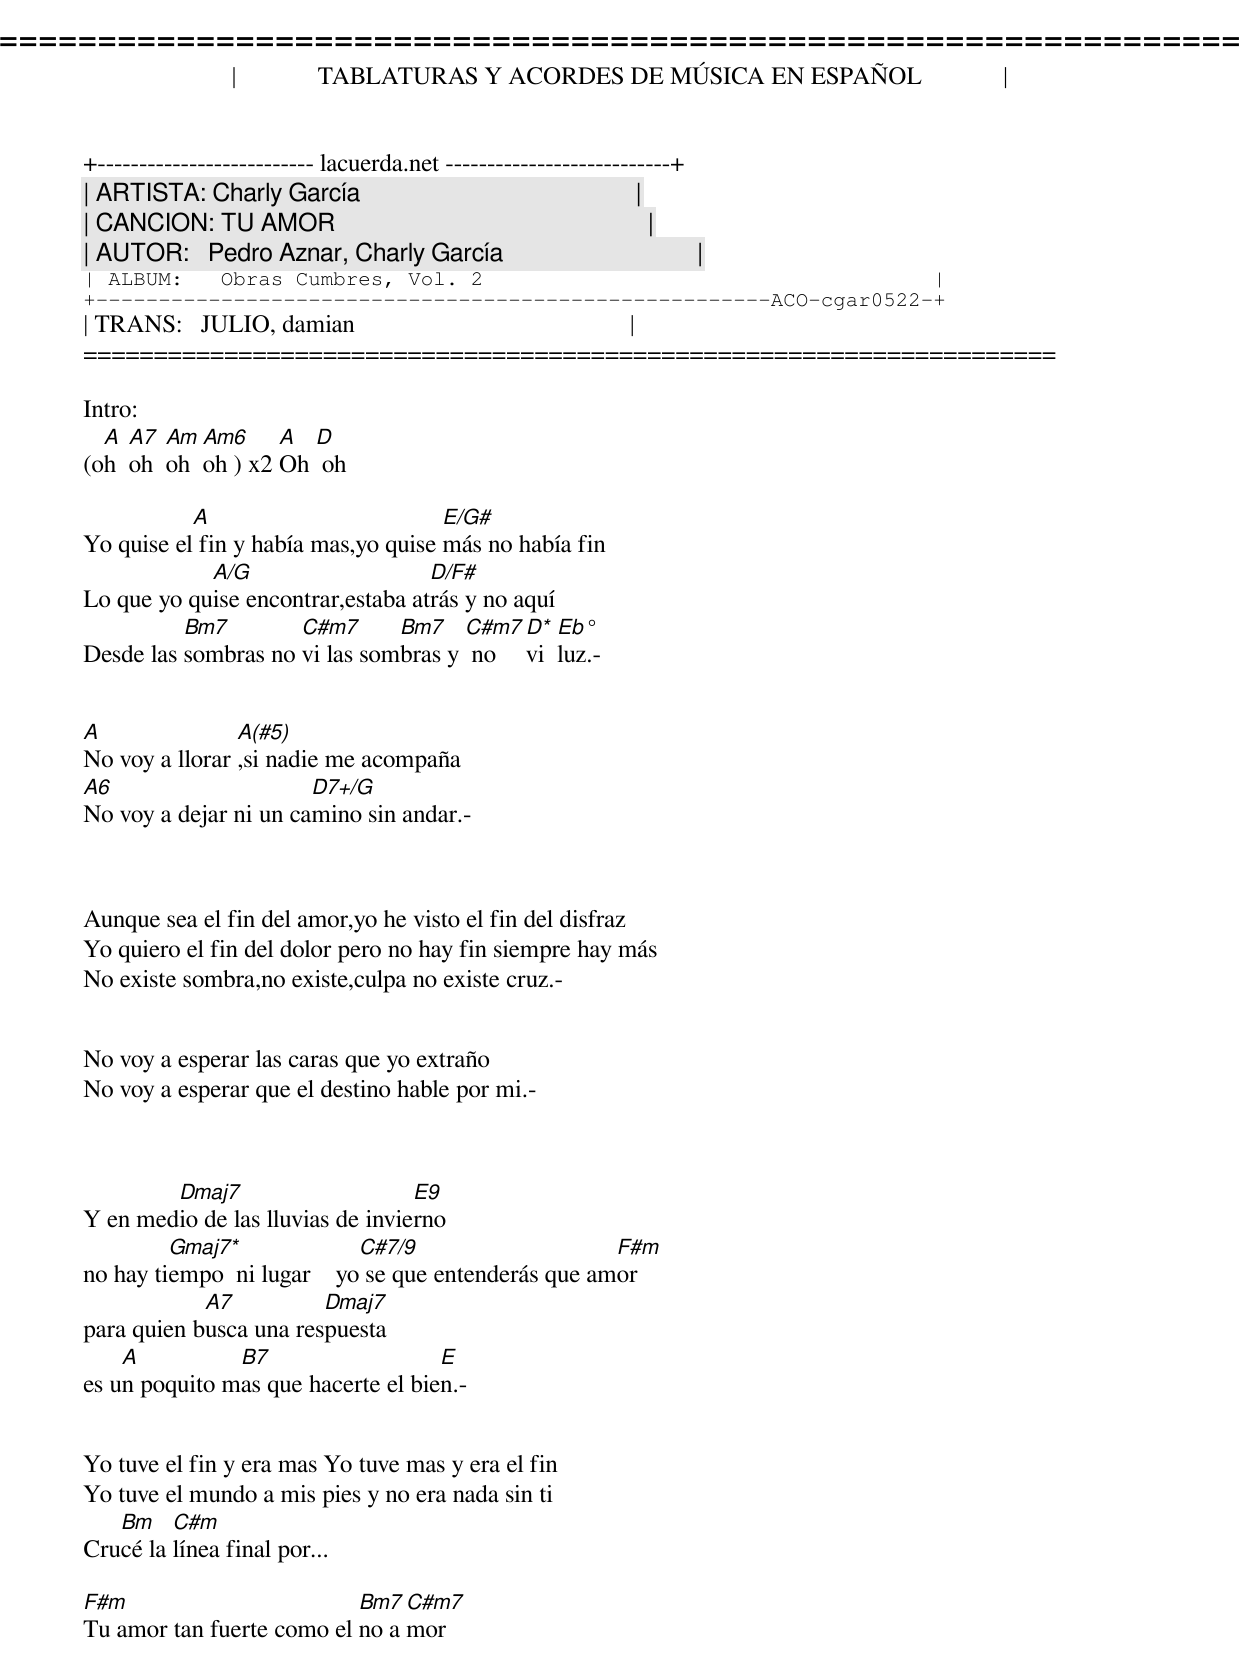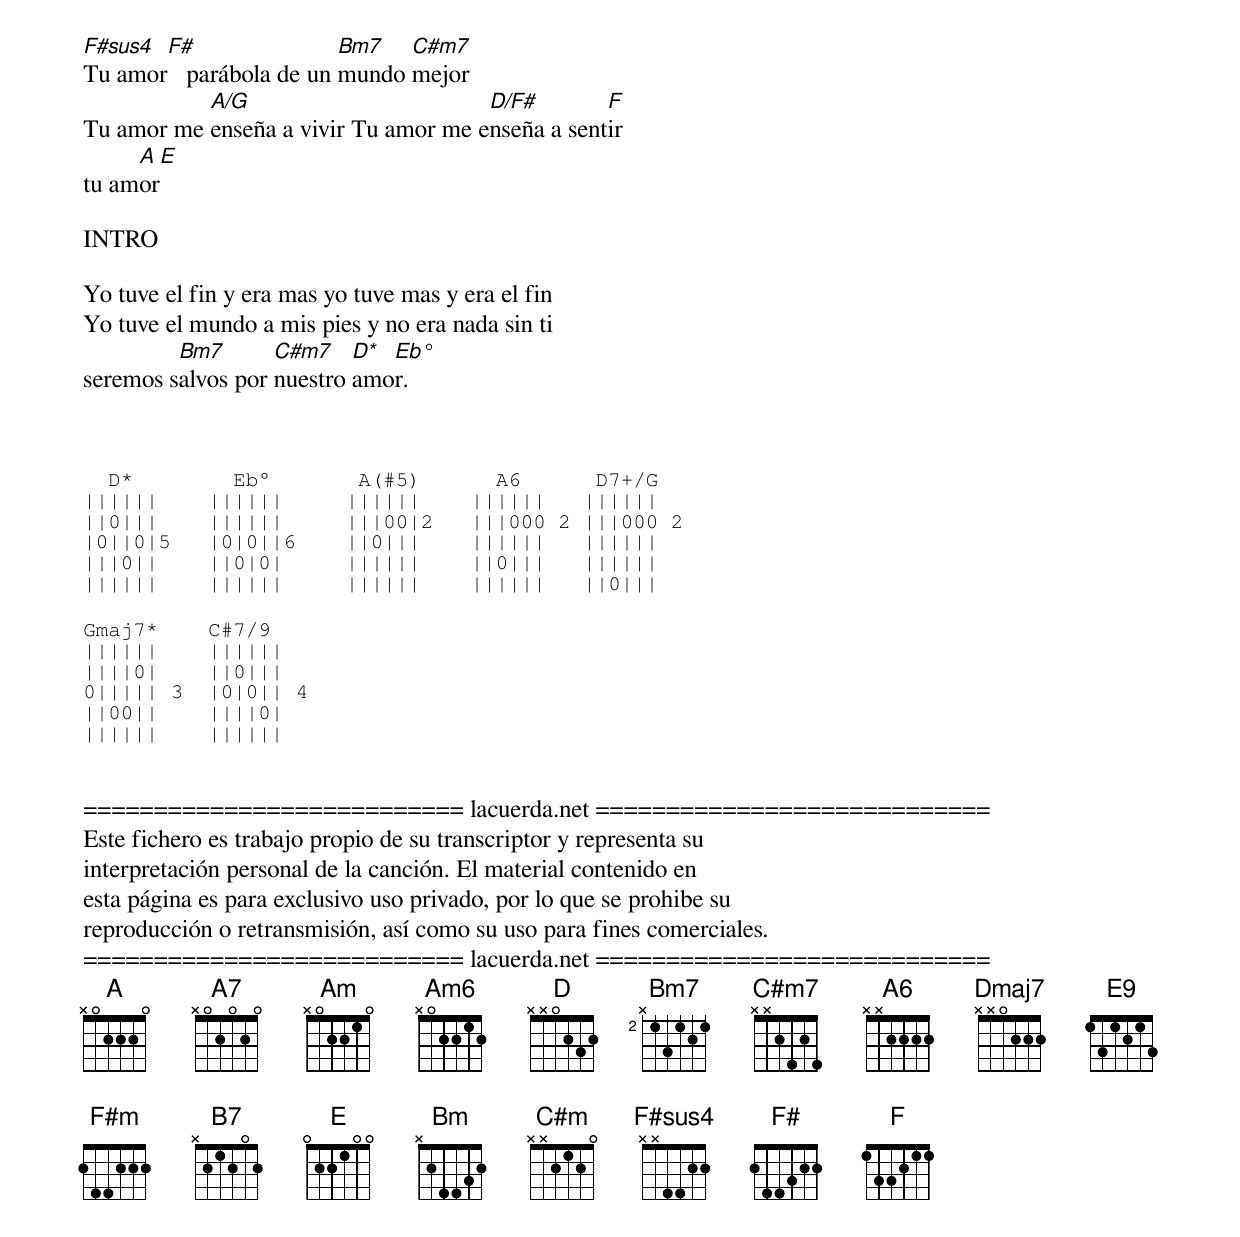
=====================================================================
|             TABLATURAS Y ACORDES DE MÚSICA EN ESPAÑOL             |
+-------------------------- lacuerda.net ---------------------------+
| ARTISTA: Charly García                                            |
| CANCION: TU AMOR                                                  |
| AUTOR:   Pedro Aznar, Charly García                               |
| ALBUM:   Obras Cumbres, Vol. 2                                    |
+------------------------------------------------------ACO-cgar0522-+
| TRANS:   JULIO, damian                                            |
=====================================================================

Intro:
  A  A7  Am  Am6     A  D
(oh  oh  oh  oh ) x2 Oh  oh

           A                         E/G#
Yo quise el fin y había mas,yo quise más no había fin
            A/G                    D/F#
Lo que yo quise encontrar,estaba atrás y no aquí
          Bm7        C#m7      Bm7    C#m7  D*  Eb°
Desde las sombras no vi las sombras y  no   vi  luz.-


A               A(#5)
No voy a llorar ,si nadie me acompaña
A6                     D7+/G
No voy a dejar ni un camino sin andar.-



Aunque sea el fin del amor,yo he visto el fin del disfraz
Yo quiero el fin del dolor pero no hay fin siempre hay más
No existe sombra,no existe,culpa no existe cruz.-


No voy a esperar las caras que yo extraño
No voy a esperar que el destino hable por mi.-



        Dmaj7                     E9
Y en medio de las lluvias de invierno
         Gmaj7*              C#7/9                    F#m
no hay tiempo  ni lugar    yo se que entenderás que amor
            A7          Dmaj7
para quien busca una respuesta
    A          B7                   E
es un poquito mas que hacerte el bien.-


Yo tuve el fin y era mas Yo tuve mas y era el fin
Yo tuve el mundo a mis pies y no era nada sin ti
   Bm    C#m
Crucé la línea final por...

F#m                        Bm7 C#m7
Tu amor tan fuerte como el no amor
F#sus4 F#                Bm7   C#m7
Tu amor   parábola de un mundo mejor
           A/G                        D/F#        F
Tu amor me enseña a vivir Tu amor me enseña a sentir
     A   E
tu amor

INTRO

Yo tuve el fin y era mas yo tuve mas y era el fin
Yo tuve el mundo a mis pies y no era nada sin ti
         Bm7       C#m7    D* Eb°
seremos salvos por nuestro amor.



  D*        Eb°       A(#5)      A6      D7+/G
||||||    ||||||     ||||||    ||||||   ||||||
||0|||    ||||||     |||00|2   |||000 2 |||000 2
|0||0|5   |0|0||6    ||0|||    ||||||   ||||||
|||0||    ||0|0|     ||||||    ||0|||   ||||||
||||||    ||||||     ||||||    ||||||   ||0|||

Gmaj7*    C#7/9
||||||    ||||||
||||0|    ||0|||
0||||| 3  |0|0|| 4
||00||    ||||0|
||||||    ||||||


=========================== lacuerda.net ============================
Este fichero es trabajo propio de su transcriptor y representa su
interpretación personal de la canción. El material contenido en
esta página es para exclusivo uso privado, por lo que se prohibe su
reproducción o retransmisión, así como su uso para fines comerciales.
=========================== lacuerda.net ============================
